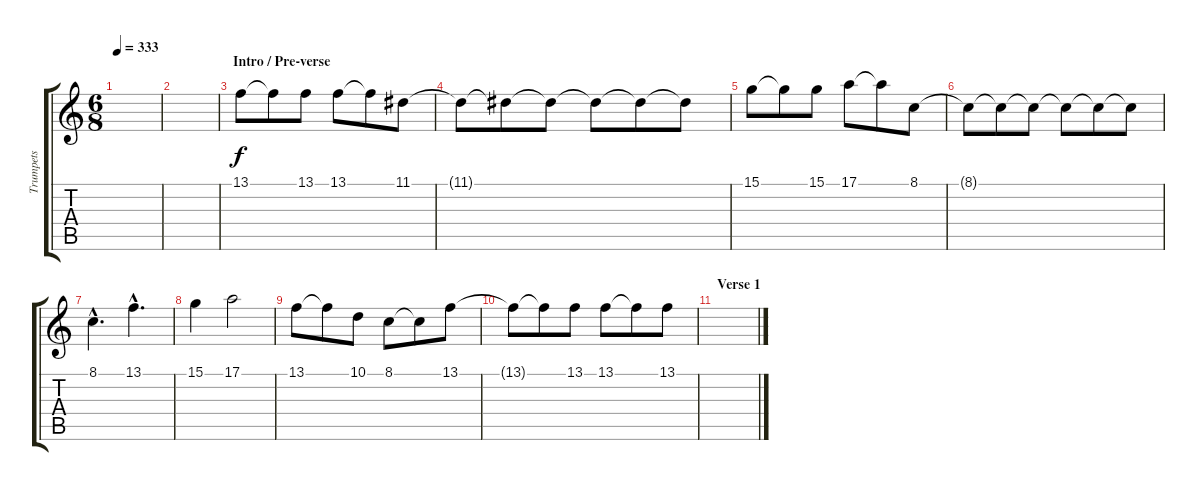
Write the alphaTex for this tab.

\track ("Trumpets" "Trumpets") {instrument trumpet}
\staff {score tabs}
\tuning (E4 B3 G3 D3 A2 E2) {hide}
\ts (6 8)
\tempo 333
\clef g2
\ks c
|
|
\section ("" "Intro / Pre-verse")
13.1.8 13.1{t}.8 13.1.8 13.1.8 13.1{t}.8 11.1.8 |
11.1{t}.8 11.1{t}.8 11.1{t}.8 11.1{t}.8 11.1{t}.8 11.1{t}.8 |
15.1.8 15.1{t}.8 15.1.8 17.1.8 17.1{t}.8 8.1.8 |
8.1{t}.8 8.1{t}.8 8.1{t}.8 8.1{t}.8 8.1{t}.8 8.1{t}.8 |
8.1{hac}.4{d} 13.1{hac}.4{d} |
15.1.4 17.1.2 |
13.1.8 13.1{t}.8 10.1.8 8.1.8 8.1{t}.8 13.1.8 |
13.1{t}.8 13.1{t}.8 13.1.8 13.1.8 13.1{t}.8 13.1.8 |
\section ("" "Verse 1")
